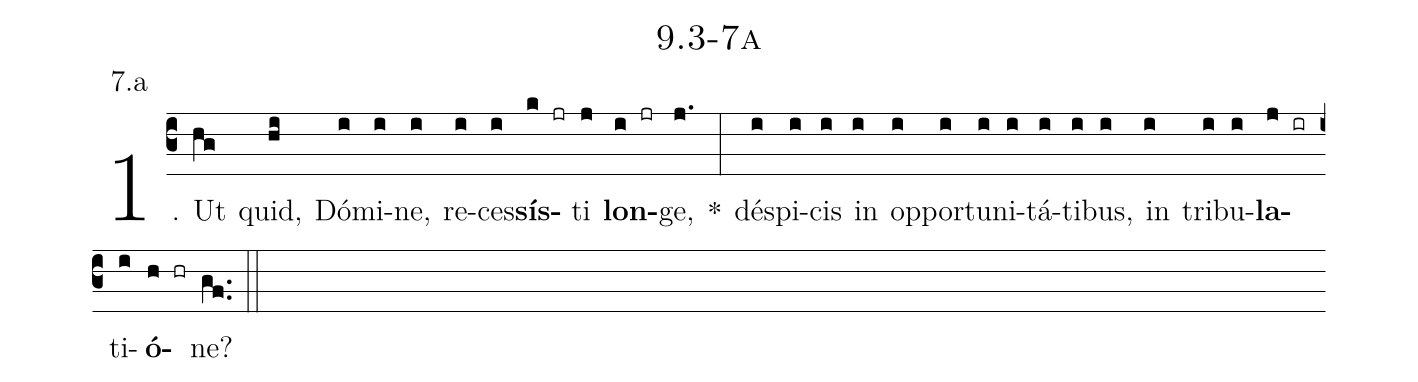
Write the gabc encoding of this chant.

name: 9.3-7a;
annotation: 7.a;
%%
(c3)1. Ut(hg) quid,(hi) Dó(i)mi(i)ne,(i) re(i)ces(i)<b>sís</b>(k jr)ti(j) <b>lon</b>(i jr)ge,(j.) *(:) dé(i)spi(i)cis(i) in(i) op(i)por(i)tu(i)ni(i)tá(i)ti(i)bus,(i) in(i) tri(i)bu(i)<b>la</b>(j ir)ti(i)<b>ó</b>(h hr)ne?(gf..) (::)


%E(i) u(i) o(j) u(i) a(h) e.(gf..) (::)
